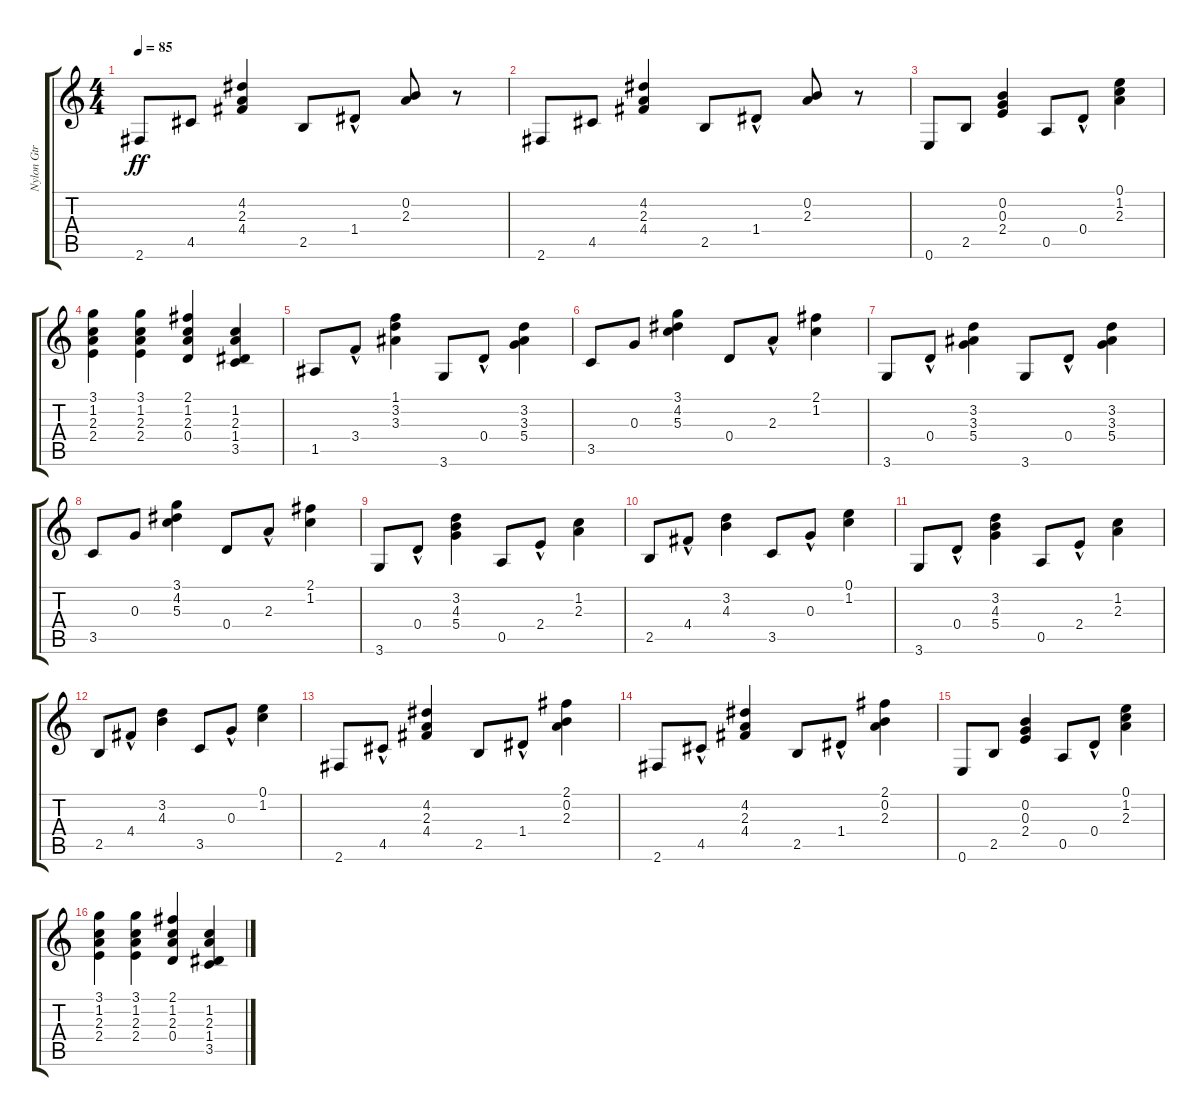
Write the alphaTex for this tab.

\track ("Nylon Gtr 1" "Nylon Gtr ") {instrument acousticguitarnylon}
\staff {score tabs}
\tuning (E4 B3 G3 D3 A2 E2) {hide}
\ts (4 4)
\tempo 85
\clef g2
\ks c
2.6.8{dy ff} 4.5.8 (4.2 2.3 4.4).4 2.5.8 1.4{hac}.8 (0.2 2.3).8 r.8 |
2.6.8 4.5.8 (4.2 2.3 4.4).4 2.5.8 1.4{hac}.8 (0.2 2.3).8 r.8 |
0.6.8 2.5.8 (0.2 0.3 2.4).4 0.5.8 0.4{hac}.8 (0.1 1.2 2.3).4 |
(3.1 1.2 2.3 2.4).4 (3.1 1.2 2.3 2.4).4 (2.1 1.2 2.3 0.4).4 (1.2 2.3 1.4 3.5).4 |
1.5.8 3.4{hac}.8 (1.1 3.2 3.3).4 3.6.8 0.4{hac}.8 (3.2 3.3 5.4).4 |
3.5.8 0.3.8 (3.1 4.2 5.3).4 0.4.8 2.3{hac}.8 (2.1 1.2).4 |
3.6.8 0.4{hac}.8 (3.2 3.3 5.4).4 3.6.8 0.4{hac}.8 (3.2 3.3 5.4).4 |
3.5.8 0.3.8 (3.1 4.2 5.3).4 0.4.8 2.3{hac}.8 (2.1 1.2).4 |
3.6.8 0.4{hac}.8 (3.2 4.3 5.4).4 0.5.8 2.4{hac}.8 (1.2 2.3).4 |
2.5.8 4.4{hac}.8 (3.2 4.3).4 3.5.8 0.3{hac}.8 (0.1 1.2).4 |
3.6.8 0.4{hac}.8 (3.2 4.3 5.4).4 0.5.8 2.4{hac}.8 (1.2 2.3).4 |
2.5.8 4.4{hac}.8 (3.2 4.3).4 3.5.8 0.3{hac}.8 (0.1 1.2).4 |
2.6.8 4.5{hac}.8 (4.2 2.3 4.4).4 2.5.8 1.4{hac}.8 (2.1 0.2 2.3).4 |
2.6.8 4.5{hac}.8 (4.2 2.3 4.4).4 2.5.8 1.4{hac}.8 (2.1 0.2 2.3).4 |
0.6.8 2.5.8 (0.2 0.3 2.4).4 0.5.8 0.4{hac}.8 (0.1 1.2 2.3).4 |
(3.1 1.2 2.3 2.4).4 (3.1 1.2 2.3 2.4).4 (2.1 1.2 2.3 0.4).4 (1.2 2.3 1.4 3.5).4
